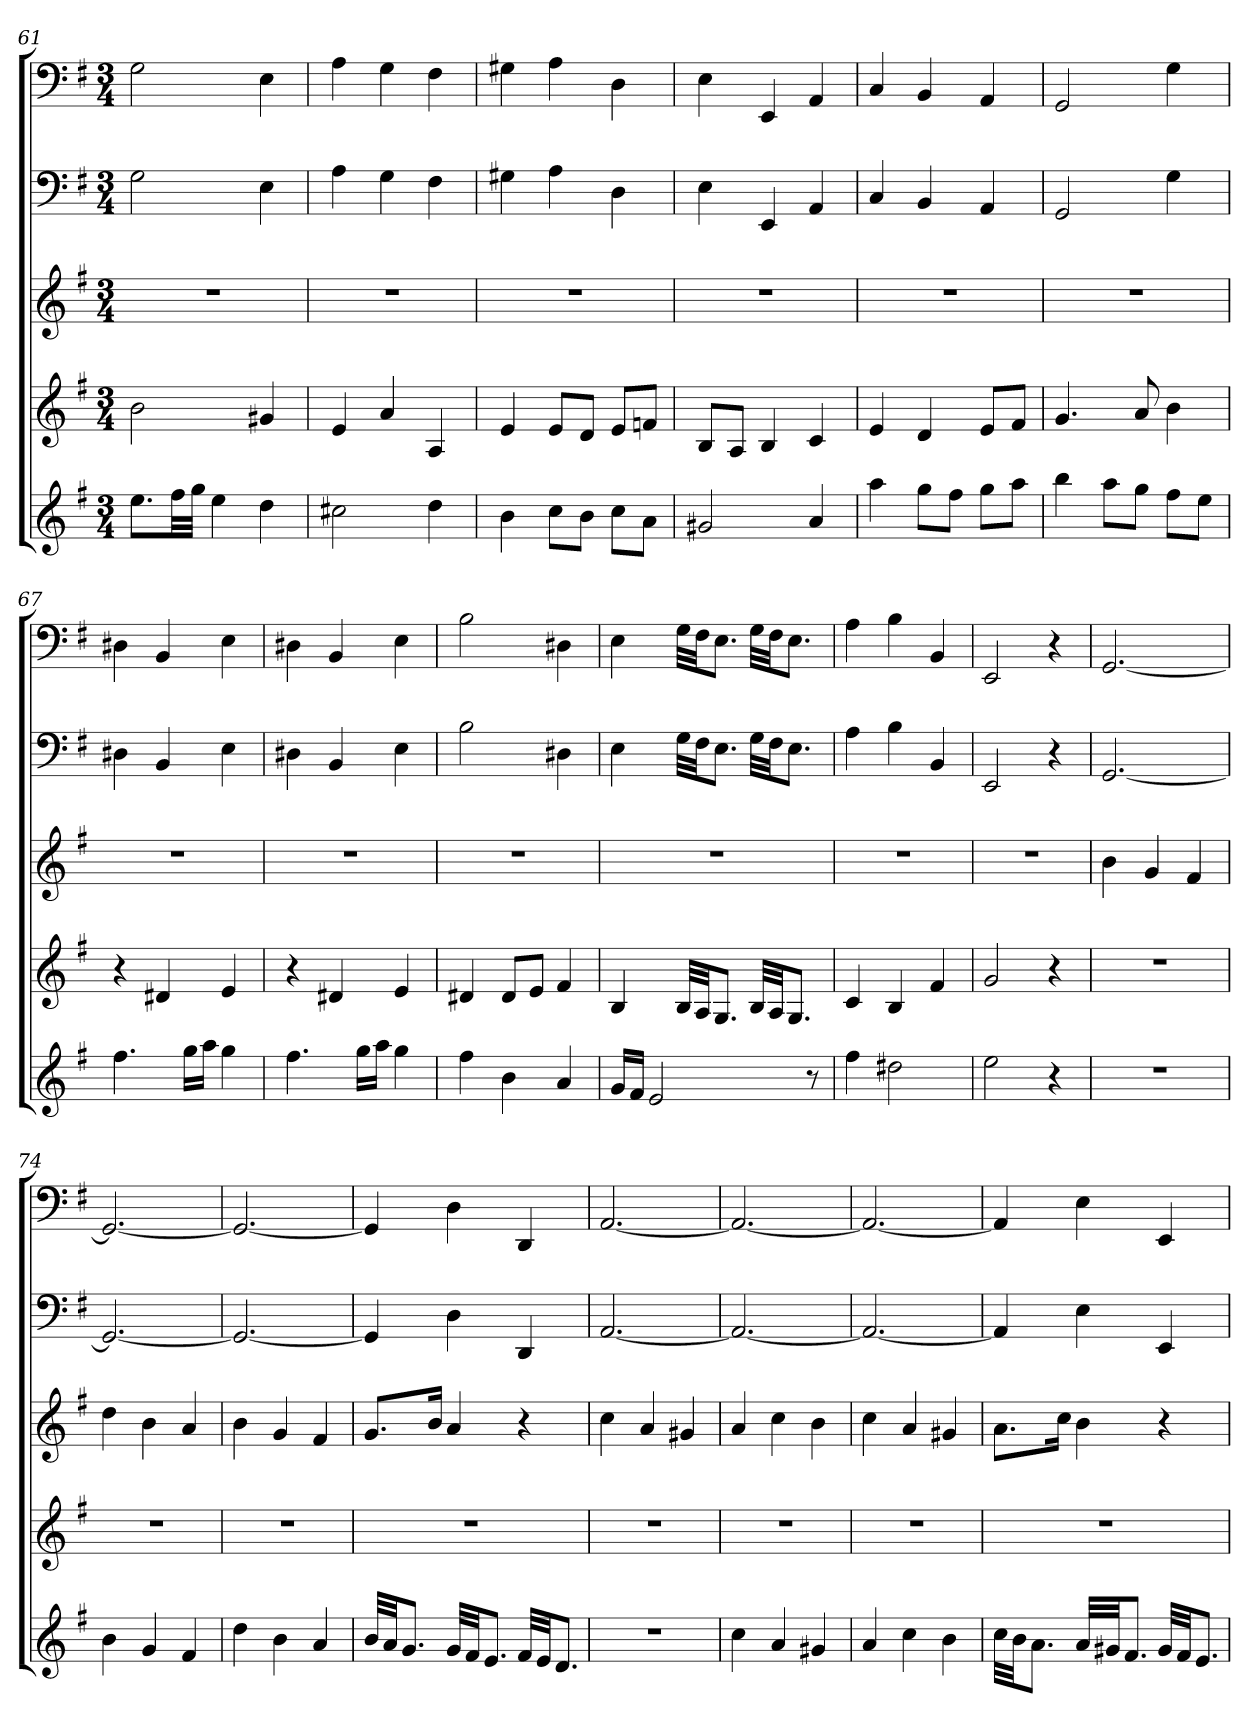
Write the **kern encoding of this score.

**kern	**kern	**kern	**kern	**kern
*part5	*part4	*part3	*part2	*part1
*staff5	*staff4	*staff3	*staff2	*staff1
*k[f#]	*k[f#]	*k[f#]	*k[f#]	*k[f#]
*e:	*e:	*e:	*e:	*e:
*M3/4	*M3/4	*M3/4	*M3/4	*M3/4
=61	=61	=61	=61	=61
8.eeL	2b	2.r	2G	2G
32ff#LL	.	.	.	.
32ggJJJ	.	.	.	.
4ee	.	.	.	.
4dd	4g#X	.	4E	4E
=62	=62	=62	=62	=62
2cc#X	4e	2.r	4A	4A
.	4a	.	4G	4G
4dd	4A	.	4F#	4F#
=63	=63	=63	=63	=63
4b	4e	2.r	4G#X	4G#X
8ccL	8eL	.	4A	4A
8bJ	8dJ	.	.	.
8ccL	8eL	.	4D	4D
8aJ	8fnJ	.	.	.
=64	=64	=64	=64	=64
2g#X	8BL	2.r	4E	4E
.	8AJ	.	.	.
.	4B	.	4EE	4EE
4a	4c	.	4AA	4AA
=65	=65	=65	=65	=65
4aa	4e	2.r	4C	4C
8ggL	4d	.	4BB	4BB
8ff#J	.	.	.	.
8ggL	8eL	.	4AA	4AA
8aaJ	8f#J	.	.	.
=66	=66	=66	=66	=66
4bb	4.g	2.r	2GG	2GG
8aaL	.	.	.	.
8ggJ	8a	.	.	.
8ff#L	4b	.	4G	4G
8eeJ	.	.	.	.
=67	=67	=67	=67	=67
4.ff#	4r	2.r	4D#X	4D#X
.	4d#X	.	4BB	4BB
16ggLL	.	.	.	.
16aaJJ	.	.	.	.
4gg	4e	.	4E	4E
=68	=68	=68	=68	=68
4.ff#	4r	2.r	4D#X	4D#X
.	4d#X	.	4BB	4BB
16ggLL	.	.	.	.
16aaJJ	.	.	.	.
4gg	4e	.	4E	4E
=69	=69	=69	=69	=69
4ff#	4d#X	2.r	2B	2B
4b	8d#L	.	.	.
.	8eJ	.	.	.
4a	4f#	.	4D#X	4D#X
=70	=70	=70	=70	=70
16gLL	4B	2.r	4E	4E
16f#JJ	.	.	.	.
2e	.	.	.	.
.	32BLLL	.	32GLLL	32GLLL
.	32AJJ	.	32F#JJ	32F#JJ
.	8.GJ	.	8.EJ	8.EJ
.	32BLLL	.	32GLLL	32GLLL
.	32AJJ	.	32F#JJ	32F#JJ
.	8.GJ	.	8.EJ	8.EJ
8r	.	.	.	.
=71	=71	=71	=71	=71
4ff#	4c	2.r	4A	4A
2dd#X	4B	.	4B	4B
.	4f#	.	4BB	4BB
=72	=72	=72	=72	=72
2ee	2g	2.r	2EE	2EE
4r	4r	.	4r	4r
=73	=73	=73	=73	=73
2.r	2.r	4b	[2.GG	[2.GG
.	.	4g	.	.
.	.	4f#	.	.
=74	=74	=74	=74	=74
4b	2.r	4dd	2.GG_	2.GG_
4g	.	4b	.	.
4f#	.	4a	.	.
=75	=75	=75	=75	=75
4dd	2.r	4b	2.GG_	2.GG_
4b	.	4g	.	.
4a	.	4f#	.	.
=76	=76	=76	=76	=76
32bLLL	2.r	8.gL	4GG]	4GG]
32aJJ	.	.	.	.
8.gJ	.	.	.	.
.	.	16bJk	.	.
32gLLL	.	4a	4D	4D
32f#JJ	.	.	.	.
8.eJ	.	.	.	.
32f#LLL	.	4r	4DD	4DD
32eJJ	.	.	.	.
8.dJ	.	.	.	.
=77	=77	=77	=77	=77
2.r	2.r	4cc	[2.AA	[2.AA
.	.	4a	.	.
.	.	4g#X	.	.
=78	=78	=78	=78	=78
4cc	2.r	4a	2.AA_	2.AA_
4a	.	4cc	.	.
4g#X	.	4b	.	.
=79	=79	=79	=79	=79
4a	2.r	4cc	2.AA_	2.AA_
4cc	.	4a	.	.
4b	.	4g#X	.	.
=80	=80	=80	=80	=80
32ccLLL	2.r	8.aL	4AA]	4AA]
32bJJ	.	.	.	.
8.aJ	.	.	.	.
.	.	16ccJk	.	.
32aLLL	.	4b	4E	4E
32g#XJJ	.	.	.	.
8.f#J	.	.	.	.
32g#LLL	.	4r	4EE	4EE
32f#JJ	.	.	.	.
8.eJ	.	.	.	.
=	=	=	=	=
*-	*-	*-	*-	*-
